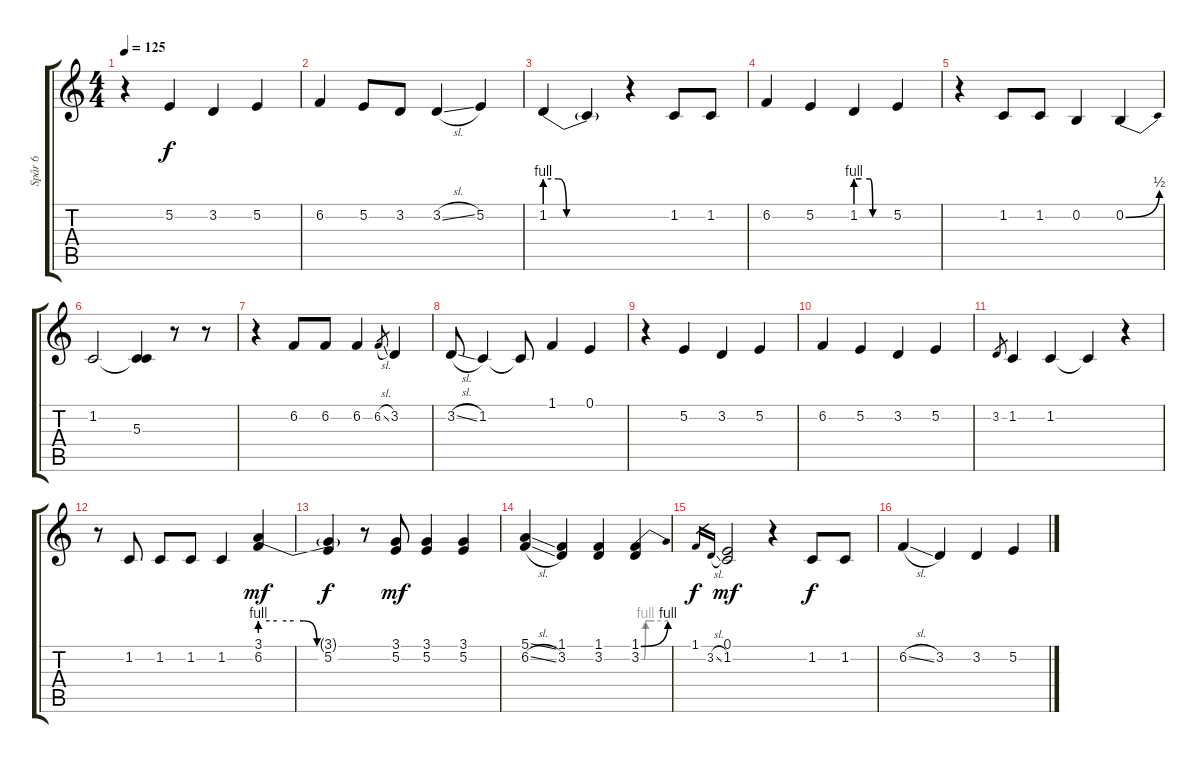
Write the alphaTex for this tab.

\track ("Spår 6" "Spår 6") {instrument oboe}
\staff {score tabs}
\tuning (E4 B3 G3 D3 A2 E2) {hide}
\ts (4 4)
\tempo 125
\clef g2
\ks c
r.4{dy f} 5.2.4 3.2.4 5.2.4 |
6.2.4 5.2.8 3.2.8 3.2{sl}.4 5.2.4 |
1.2{be (custom 0 4 10 4 16 0 30 0 60 0)}.4 1.2{t}.4 r.4 1.2.8 1.2.8 |
6.2.4 5.2.4 1.2{be (custom 0 4 10 4 25 4 30 0 60 0)}.4 5.2.4 |
r.4 1.2.8 1.2.8 0.2.4 0.2{be (bend 0 0 60 2)}.4 |
1.2.2 (1.2{t} 5.3).4 r.8 r.8 |
r.4 6.2.8 6.2.8 6.2.4 6.2{sl}.8{gr} 3.2.4 |
3.2{sl}.8 1.2.4 1.2{t}.8 1.1.4 0.1.4 |
r.4 5.2.4 3.2.4 5.2.4 |
6.2.4 5.2.4 3.2.4 5.2.4 |
3.2.8{gr} 1.2.4 1.2.4 1.2{t}.4 r.4 |
r.8 1.2.8 1.2.8 1.2.8 1.2.4 (3.1{be (custom 0 4 10 4 20 4 26 4 34 0 60 0)} 6.2).4{dy mf} |
(3.1{t} 5.2).4{dy f} r.8 (3.1 5.2).8{dy mf} (3.1 5.2).4 (3.1 5.2).4 |
(5.1{ss} 6.2{sl}).4 (1.1 3.2).4 (1.1 3.2).4 (1.1{be (bend 0 0 60 4)} 3.2{be (custom 0 0 6 0 10 4 20 4 30 4 60 4)}).4 |
1.1.16{gr dy f} 3.2{sl}.16{gr} (0.1 1.2).2{dy mf} r.4 1.2.8{dy f} 1.2.8 |
6.2{sl}.4 3.2.4 3.2.4 5.2.4
